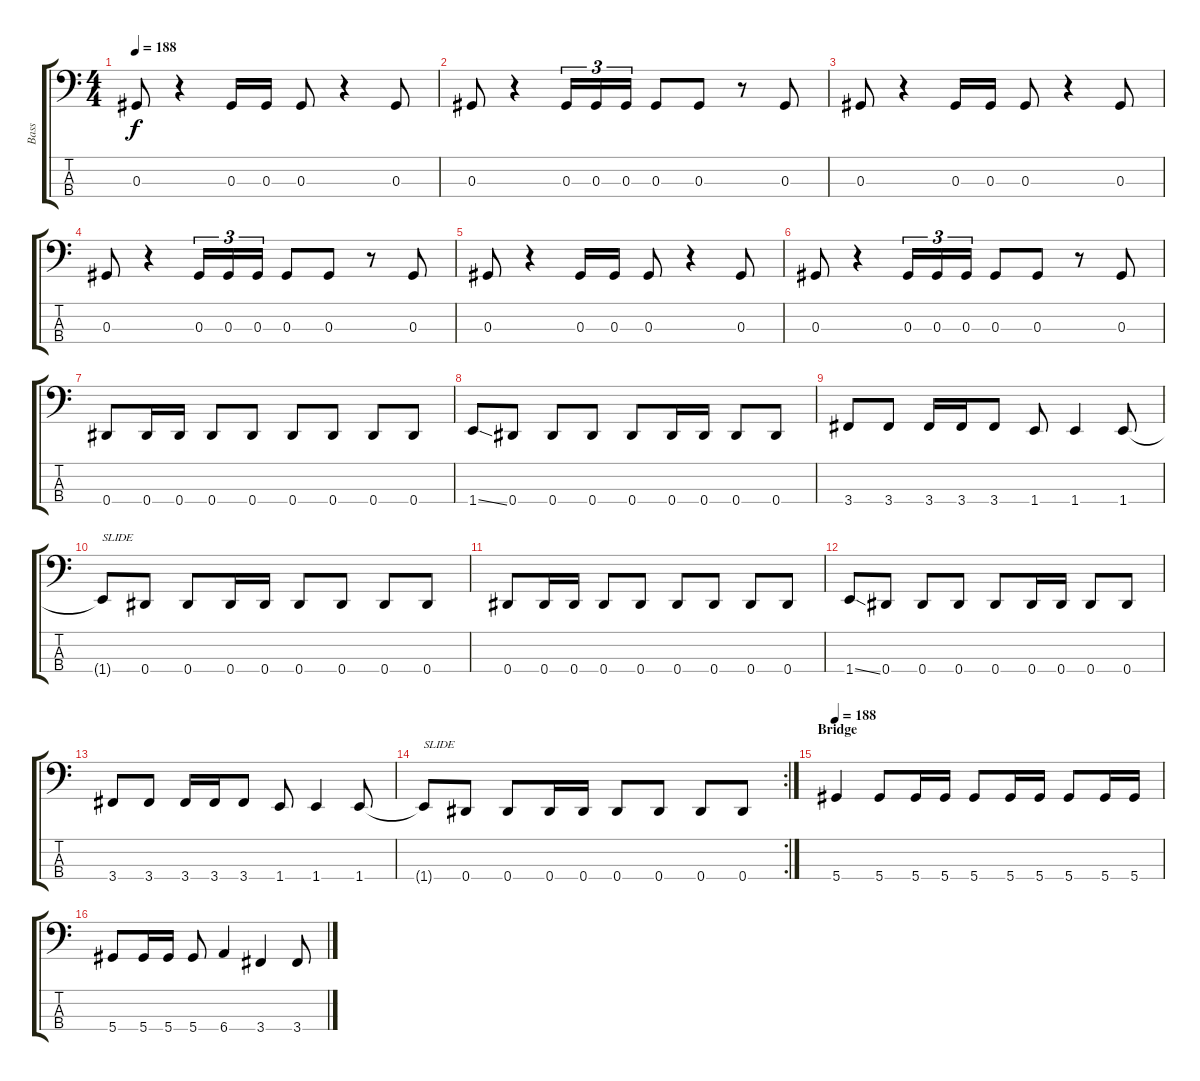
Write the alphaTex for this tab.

\track ("Bass" "Bass") {instrument electricbasspick}
\staff {score tabs}
\tuning (Gb2 Db2 Ab1 Eb1) {hide}
\ts (4 4)
\tempo 188
\clef f4
\ks c
0.3.8{dy f} r.4 0.3.16 0.3.16 0.3.8 r.4 0.3.8 |
0.3.8 r.4 0.3.16{tu (3 2)} 0.3.16{tu (3 2)} 0.3.16{tu (3 2)} 0.3.8 0.3.8 r.8 0.3.8 |
0.3.8 r.4 0.3.16 0.3.16 0.3.8 r.4 0.3.8 |
0.3.8 r.4 0.3.16{tu (3 2)} 0.3.16{tu (3 2)} 0.3.16{tu (3 2)} 0.3.8 0.3.8 r.8 0.3.8 |
0.3.8 r.4 0.3.16 0.3.16 0.3.8 r.4 0.3.8 |
0.3.8 r.4 0.3.16{tu (3 2)} 0.3.16{tu (3 2)} 0.3.16{tu (3 2)} 0.3.8 0.3.8 r.8 0.3.8 |
0.4.8 0.4.16 0.4.16 0.4.8 0.4.8 0.4.8 0.4.8 0.4.8 0.4.8 |
1.4{ss}.8 0.4.8 0.4.8 0.4.8 0.4.8 0.4.16 0.4.16 0.4.8 0.4.8 |
3.4.8 3.4.8 3.4.16 3.4.16 3.4.8 1.4.8 1.4.4 1.4.8 |
1.4{t}.8{txt "SLIDE"} 0.4.8 0.4.8 0.4.16 0.4.16 0.4.8 0.4.8 0.4.8 0.4.8 |
0.4.8 0.4.16 0.4.16 0.4.8 0.4.8 0.4.8 0.4.8 0.4.8 0.4.8 |
1.4{ss}.8 0.4.8 0.4.8 0.4.8 0.4.8 0.4.16 0.4.16 0.4.8 0.4.8 |
3.4.8 3.4.8 3.4.16 3.4.16 3.4.8 1.4.8 1.4.4 1.4.8 |
\rc 2
1.4{t}.8{txt "SLIDE"} 0.4.8 0.4.8 0.4.16 0.4.16 0.4.8 0.4.8 0.4.8 0.4.8 |
\section ("" "Bridge")
\tempo 188
5.4.4 5.4.8 5.4.16 5.4.16 5.4.8 5.4.16 5.4.16 5.4.8 5.4.16 5.4.16 |
5.4.8 5.4.16 5.4.16 5.4.8 6.4.4 3.4.4 3.4.8
